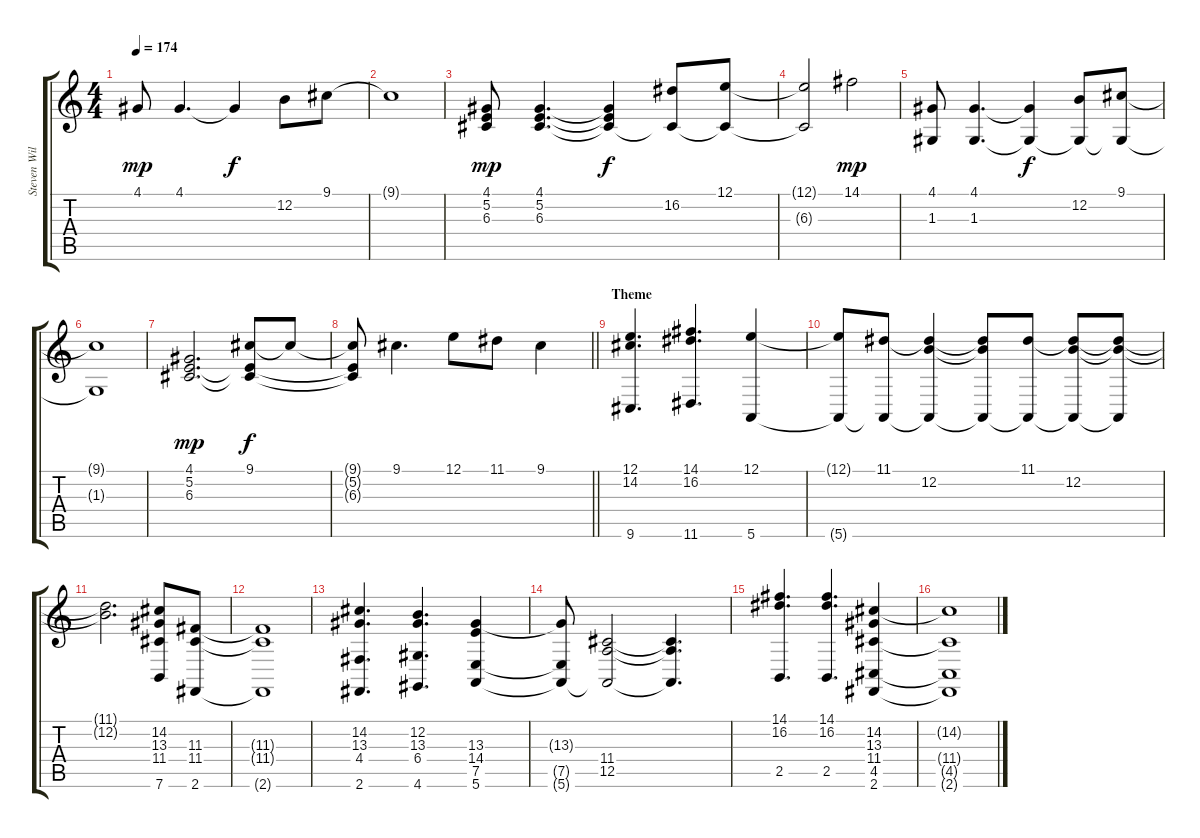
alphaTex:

\track ("Steven Wilson (Piano)" "Steven Wil") {instrument brightacousticpiano}
\staff {score tabs}
\tuning (E4 B3 G3 D3 A2 E2) {hide}
\ts (4 4)
\tempo 174
\clef g2
\ks c
4.1.8{dy mp} 4.1.4{d} 4.1{t}.4{dy f} 12.2.8 9.1.8 |
9.1{t}.1 |
(4.1 5.2 6.3).8{dy mp} (4.1 5.2 6.3).4{d} (4.1{t} 5.2{t} 6.3{t}).4{dy f} (16.2 6.3{t}).8 (12.1 6.3{t}).8 |
(12.1{t} 6.3{t}).2 14.1.2{dy mp} |
(4.1 1.3).8 (4.1 1.3).4{d} (4.1{t} 1.3{t}).4{dy f} (12.2 1.3{t}).8 (9.1 1.3{t}).8 |
(9.1{t} 1.3{t}).1 |
(4.1 5.2 6.3).2{d dy mp} (9.1 5.2{t} 6.3{t}).8{dy f} 9.1{t}.8 |
\barLineRight lightlight
(9.1{t} 5.2{t} 6.3{t}).8 9.1.4{d} 12.1.8 11.1.8 9.1.4 |
\section ("" "Theme")
(12.1 14.2 9.6).4{d} (14.1 16.2 11.6).4{d} (12.1 5.6).4 |
(12.1{t} 5.6{t}).8 (11.1 5.6{t}).8 (11.1{t} 12.2 5.6{t}).4 (11.1{t} 12.2{t} 5.6{t}).8 (11.1 5.6{t}).8 (11.1{t} 12.2 5.6{t}).8 (11.1{t} 12.2{t} 5.6{t}).8 |
(11.1{t} 12.2{t}).2{d} (14.2 13.3 11.4 7.6).8 (11.3 11.4 2.6).8 |
(11.3{t} 11.4{t} 2.6{t}).1 |
(14.2 13.3 4.4 2.6).4{d} (12.2 13.3 6.4 4.6).4{d} (13.3 14.4 7.5 5.6).4 |
(13.3{t} 7.5{t} 5.6{t}).8 (11.4 12.5 5.6{t}).2 (11.4{t} 12.5{t} 5.6{t}).4{d} |
(14.1 16.2 2.5).4{d} (14.1 16.2 2.5).4{d} (14.2 13.3 11.4 4.5 2.6).4 |
(14.2{t} 11.4{t} 4.5{t} 2.6{t}).1
